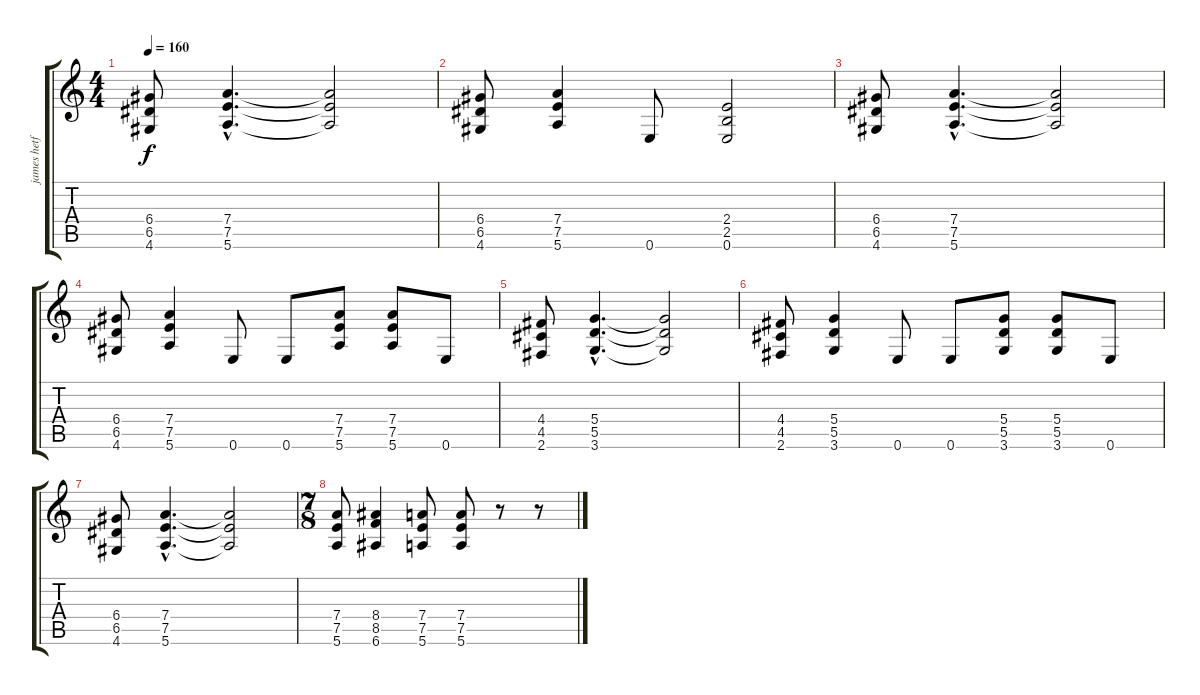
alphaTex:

\track ("james hetfield" "james hetf") {instrument overdrivenguitar}
\staff {score tabs}
\tuning (E4 B3 G3 D3 A2 E2) {hide}
\ts (4 4)
\tempo 160
\clef g2
\ks c
(6.4 6.5 4.6).8{dy f} (7.4{hac} 7.5{hac} 5.6{hac}).4{d} (7.4{t} 7.5{t} 5.6{t}).2 |
(6.4 6.5 4.6).8 (7.4 7.5 5.6).4 0.6.8 (2.4 2.5 0.6).2 |
(6.4 6.5 4.6).8 (7.4{hac} 7.5{hac} 5.6{hac}).4{d} (7.4{t} 7.5{t} 5.6{t}).2 |
(6.4 6.5 4.6).8 (7.4 7.5 5.6).4 0.6.8 0.6.8 (7.4 7.5 5.6).8 (7.4 7.5 5.6).8 0.6.8 |
(4.4 4.5 2.6).8 (5.4{hac} 5.5{hac} 3.6{hac}).4{d} (5.4{t} 5.5{t} 3.6{t}).2 |
(4.4 4.5 2.6).8 (5.4 5.5 3.6).4 0.6.8 0.6.8 (5.4 5.5 3.6).8 (5.4 5.5 3.6).8 0.6.8 |
(6.4 6.5 4.6).8 (7.4{hac} 7.5{hac} 5.6{hac}).4{d} (7.4{t} 7.5{t} 5.6{t}).2 |
\ts (7 8)
(7.4 7.5 5.6).8 (8.4 8.5 6.6).4 (7.4 7.5 5.6).8 (7.4 7.5 5.6).8 r.8 r.8
